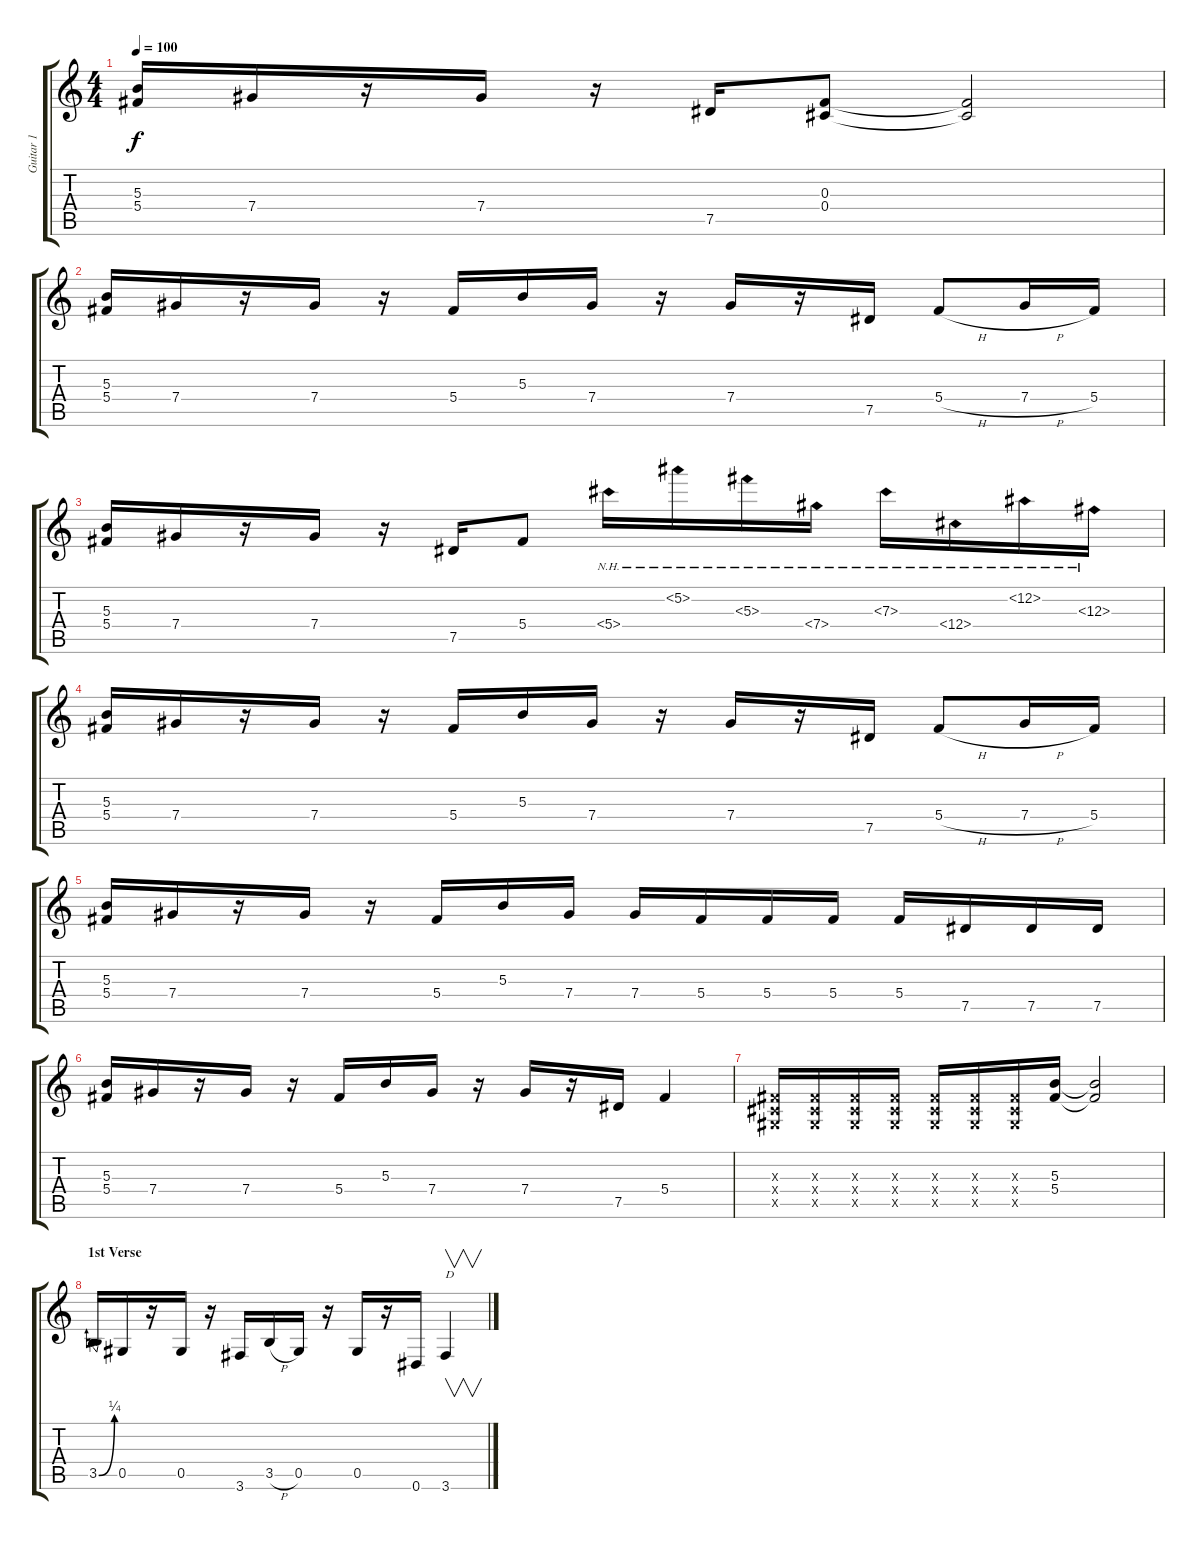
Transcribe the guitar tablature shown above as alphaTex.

\track ("Guitar 1" "Guitar 1") {instrument overdrivenguitar}
\staff {score tabs}
\tuning (Eb4 Bb3 Gb3 Db3 Ab2 Eb2) {hide}
\ts (4 4)
\tempo 100
\clef g2
\ks c
(5.3 5.4).16{dy f} 7.4.16 r.16 7.4.16 r.16 7.5.16 (0.3 0.4).8 (0.3{t} 0.4{t}).2 |
(5.3 5.4).16 7.4.16 r.16 7.4.16 r.16 5.4.16 5.3.16 7.4.16 r.16 7.4.16 r.16 7.5.16 5.4{h}.8 7.4{h}.16 5.4.16 |
(5.3 5.4).16 7.4.16 r.16 7.4.16 r.16 7.5.16 5.4.8 5.4{nh}.16 5.2{nh}.16 5.3{nh}.16 7.4{nh}.16 7.3{nh}.16 12.4{nh}.16 12.2{nh}.16 12.3{nh}.16 |
(5.3 5.4).16 7.4.16 r.16 7.4.16 r.16 5.4.16 5.3.16 7.4.16 r.16 7.4.16 r.16 7.5.16 5.4{h}.8 7.4{h}.16 5.4.16 |
(5.3 5.4).16 7.4.16 r.16 7.4.16 r.16 5.4.16 5.3.16 7.4.16 7.4.16 5.4.16 5.4.16 5.4.16 5.4.16 7.5.16 7.5.16 7.5.16 |
(5.3 5.4).16 7.4.16 r.16 7.4.16 r.16 5.4.16 5.3.16 7.4.16 r.16 7.4.16 r.16 7.5.16 5.4.4 |
(0.3{x} 0.4{x} 0.5{x}).16 (0.3{x} 0.4{x} 0.5{x}).16 (0.3{x} 0.4{x} 0.5{x}).16 (0.3{x} 0.4{x} 0.5{x}).16 (0.3{x} 0.4{x} 0.5{x}).16 (0.3{x} 0.4{x} 0.5{x}).16 (0.3{x} 0.4{x} 0.5{x}).16 (5.3 5.4).16 (5.3{t} 5.4{t}).2 |
\section ("" "1st Verse")
3.5{be (bend 0 0 60 1)}.16 0.5.16 r.16 0.5.16 r.16 3.6.16 3.5{h}.16 0.5.16 r.16 0.5.16 r.16 0.6.16 3.6.4{v txt "D"}
